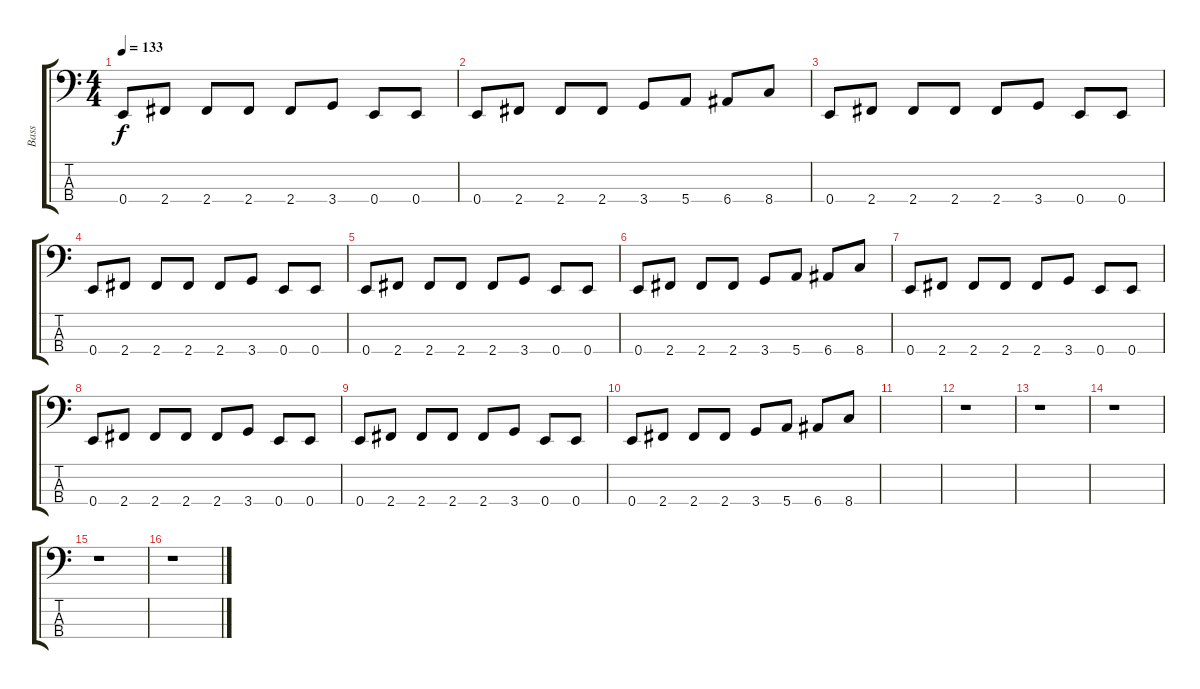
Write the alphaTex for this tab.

\track ("Bass" "Bass") {instrument electricbassfinger}
\staff {score tabs}
\tuning (G2 D2 A1 E1) {hide}
\ts (4 4)
\tempo 133
\clef f4
\ks c
0.4.8{dy f} 2.4.8 2.4.8 2.4.8 2.4.8 3.4.8 0.4.8 0.4.8 |
0.4.8 2.4.8 2.4.8 2.4.8 3.4.8 5.4.8 6.4.8 8.4.8 |
0.4.8 2.4.8 2.4.8 2.4.8 2.4.8 3.4.8 0.4.8 0.4.8 |
0.4.8 2.4.8 2.4.8 2.4.8 2.4.8 3.4.8 0.4.8 0.4.8 |
0.4.8 2.4.8 2.4.8 2.4.8 2.4.8 3.4.8 0.4.8 0.4.8 |
0.4.8 2.4.8 2.4.8 2.4.8 3.4.8 5.4.8 6.4.8 8.4.8 |
0.4.8 2.4.8 2.4.8 2.4.8 2.4.8 3.4.8 0.4.8 0.4.8 |
0.4.8 2.4.8 2.4.8 2.4.8 2.4.8 3.4.8 0.4.8 0.4.8 |
0.4.8 2.4.8 2.4.8 2.4.8 2.4.8 3.4.8 0.4.8 0.4.8 |
0.4.8 2.4.8 2.4.8 2.4.8 3.4.8 5.4.8 6.4.8 8.4.8 |
|
r.1 |
r.1 |
r.1 |
r.1 |
r.1
